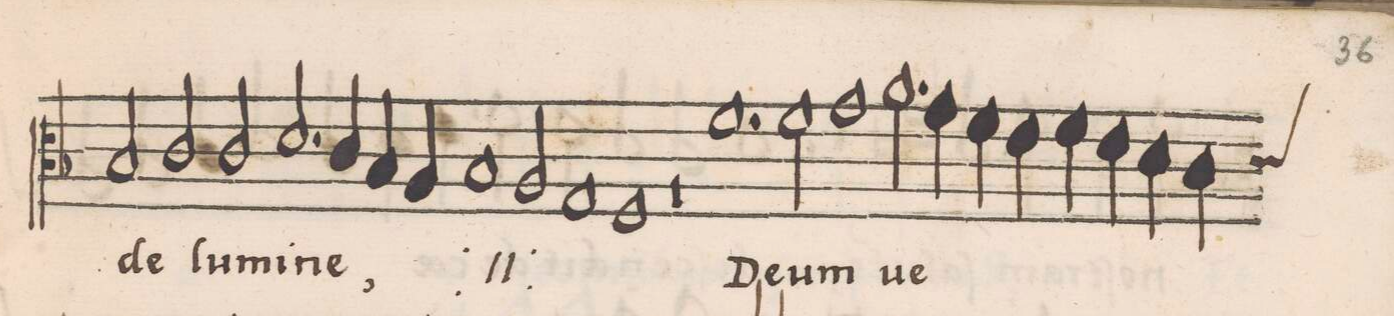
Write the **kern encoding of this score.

**kern	**text
*I"TENOR	*
*clefC3	*
*k[b-]	*
*met(c|)	*
*M2/1	*
2B-/	de
2c/	lu-
2c/	-mi-
=45	=45
2.d/	  ne,
4c/	.
4B-/	.
4A/	.
*	*ij
1B-	lu-
=46	=46
2A/	.
1G	-mi-
=47	=47
1F	-ne
*	*Xij
1r	.
=48	=48
1.f	De-
2f\	-um
=49	=49
1g	ue-
2.a\	.
4g\	.
=50	=50
4f\	.
4e\	.
4f\	.
4e\	.
4d\	.
*custos:d	*
4c\	.
*-	*-
